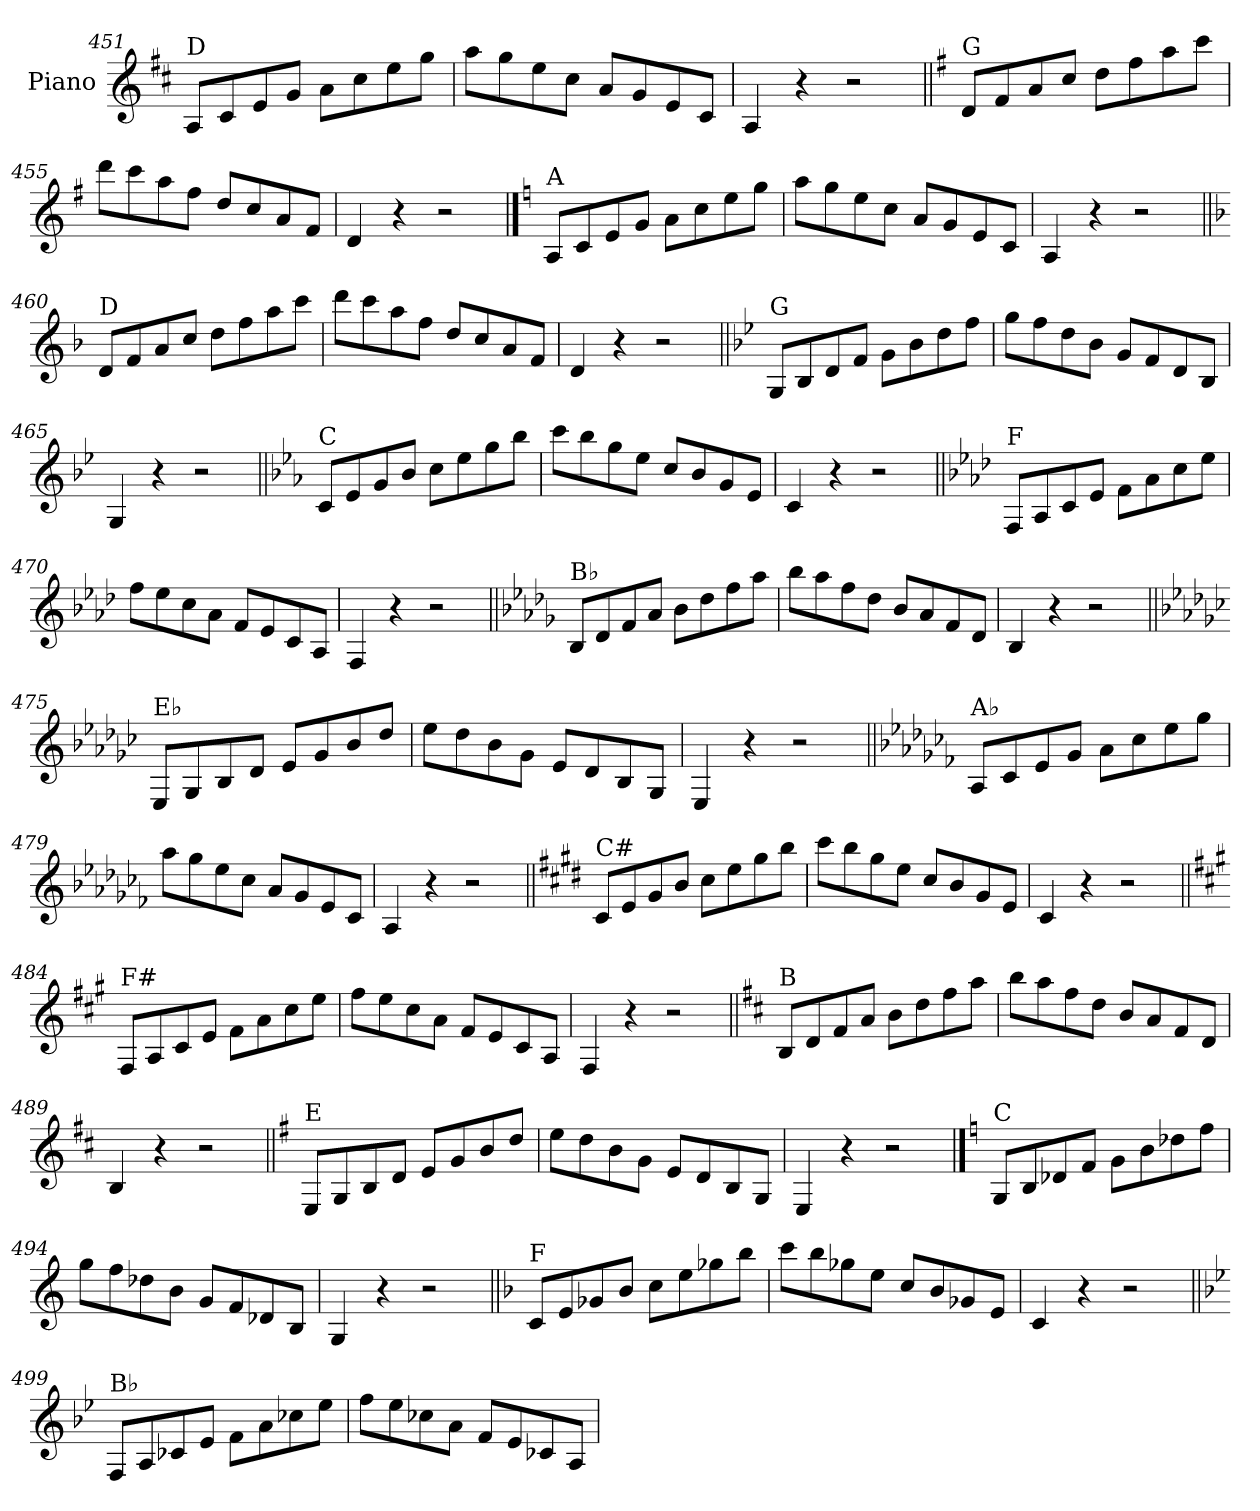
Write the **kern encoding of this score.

**kern
*part1
*staff1
*I"Piano
*I'Pno.
!!LO:LB:g=z
*clefG2
*k[f#c#]
=451
!LO:TX:a:t=D
8A/L
8c#/
8e/
8g/J
8a\L
8cc#\
8ee\
8gg\J
=452
8aa\L
8gg\
8ee\
8cc#\J
8a/L
8g/
8e/
8c#/J
=453
4A/
4r
2r
=454||
*k[f#]
!LO:TX:a:t=G
8d/L
8f#/
8a/
8cc/J
8dd\L
8ff#\
8aa\
8ccc\J
=455
8ddd\L
8ccc\
8aa\
8ff#\J
8dd/L
8cc/
8a/
8f#/J
=456
4d/
4r
2r
!!LO:PB:g=z
==457
*k[]
!LO:TX:a:t=A
8A/L
8c/
8e/
8g/J
8a\L
8cc\
8ee\
8gg\J
=458
8aa\L
8gg\
8ee\
8cc\J
8a/L
8g/
8e/
8c/J
=459
4A/
4r
2r
=460||
*k[b-]
!LO:TX:a:t=D
8d/L
8f/
8a/
8cc/J
8dd\L
8ff\
8aa\
8ccc\J
=461
8ddd\L
8ccc\
8aa\
8ff\J
8dd/L
8cc/
8a/
8f/J
=462
4d/
4r
2r
!!LO:LB:g=z
=463||
*k[b-e-]
!LO:TX:a:t=G
8G/L
8B-/
8d/
8f/J
8g\L
8b-\
8dd\
8ff\J
=464
8gg\L
8ff\
8dd\
8b-\J
8g/L
8f/
8d/
8B-/J
=465
4G/
4r
2r
=466||
*k[b-e-a-]
!LO:TX:a:t=C
8c/L
8e-/
8g/
8b-/J
8cc\L
8ee-\
8gg\
8bb-\J
=467
8ccc\L
8bb-\
8gg\
8ee-\J
8cc/L
8b-/
8g/
8e-/J
=468
4c/
4r
2r
!!LO:LB:g=z
=469||
*k[b-e-a-d-]
!LO:TX:a:t=F
8F/L
8A-/
8c/
8e-/J
8f\L
8a-\
8cc\
8ee-\J
=470
8ff\L
8ee-\
8cc\
8a-\J
8f/L
8e-/
8c/
8A-/J
=471
4F/
4r
2r
=472||
*k[b-e-a-d-g-]
!LO:TX:a:t=B♭
8B-/L
8d-/
8f/
8a-/J
8b-\L
8dd-\
8ff\
8aa-\J
=473
8bb-\L
8aa-\
8ff\
8dd-\J
8b-/L
8a-/
8f/
8d-/J
=474
4B-/
4r
2r
!!LO:LB:g=z
=475||
*k[b-e-a-d-g-c-]
!LO:TX:a:t=E♭
8E-/L
8G-/
8B-/
8d-/J
8e-/L
8g-/
8b-/
8dd-/J
=476
8ee-\L
8dd-\
8b-\
8g-\J
8e-/L
8d-/
8B-/
8G-/J
=477
4E-/
4r
2r
=478||
*k[b-e-a-d-g-c-f-]
!LO:TX:a:t=A♭
8A-/L
8c-/
8e-/
8g-/J
8a-\L
8cc-\
8ee-\
8gg-\J
=479
8aa-\L
8gg-\
8ee-\
8cc-\J
8a-/L
8g-/
8e-/
8c-/J
=480
4A-/
4r
2r
!!LO:LB:g=z
=481||
*k[f#c#g#d#]
!LO:TX:a:t=C#
8c#/L
8e/
8g#/
8b/J
8cc#\L
8ee\
8gg#\
8bb\J
=482
8ccc#\L
8bb\
8gg#\
8ee\J
8cc#/L
8b/
8g#/
8e/J
=483
4c#/
4r
2r
=484||
*k[f#c#g#]
!LO:TX:a:t=F#
8F#/L
8A/
8c#/
8e/J
8f#\L
8a\
8cc#\
8ee\J
=485
8ff#\L
8ee\
8cc#\
8a\J
8f#/L
8e/
8c#/
8A/J
=486
4F#/
4r
2r
!!LO:LB:g=z
=487||
*k[f#c#]
!LO:TX:a:t=B
8B/L
8d/
8f#/
8a/J
8b\L
8dd\
8ff#\
8aa\J
=488
8bb\L
8aa\
8ff#\
8dd\J
8b/L
8a/
8f#/
8d/J
=489
4B/
4r
2r
=490||
*k[f#]
!LO:TX:a:t=E
8E/L
8G/
8B/
8d/J
8e/L
8g/
8b/
8dd/J
=491
8ee\L
8dd\
8b\
8g\J
8e/L
8d/
8B/
8G/J
=492
4E/
4r
2r
!!LO:PB:g=z
==493
*k[]
!LO:TX:a:t=C
8G/L
8B/
8d-X/
8f/J
8g\L
8b\
8dd-X\
8ff\J
=494
8gg\L
8ff\
8dd-X\
8b\J
8g/L
8f/
8d-X/
8B/J
=495
4G/
4r
2r
=496||
*k[b-]
!LO:TX:a:t=F
8c/L
8e/
8g-X/
8b-/J
8cc\L
8ee\
8gg-X\
8bb-\J
=497
8ccc\L
8bb-\
8gg-X\
8ee\J
8cc/L
8b-/
8g-X/
8e/J
=498
4c/
4r
2r
!!LO:LB:g=z
=499||
*k[b-e-]
!LO:TX:a:t=B♭
8F/L
8A/
8c-X/
8e-/J
8f\L
8a\
8cc-X\
8ee-\J
=500
8ff\L
8ee-\
8cc-X\
8a\J
8f/L
8e-/
8c-X/
8A/J
=
*-
